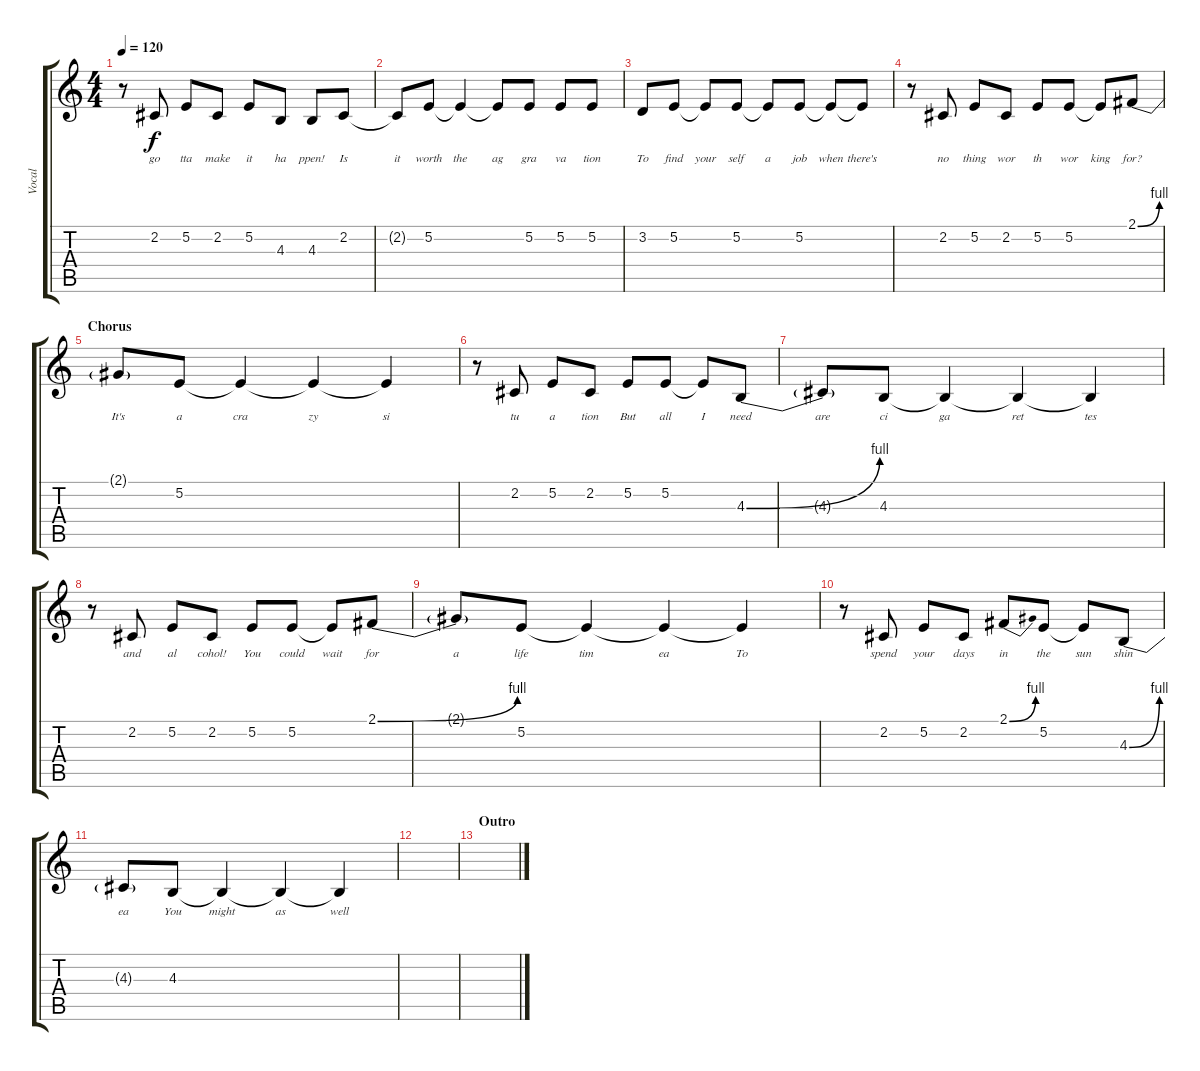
\track ("Vocal" "Vocal") {instrument tenorsax}
\staff {score tabs}
\tuning (E4 B3 G3 D3 A2 E2) {hide}
\ts (4 4)
\tempo 120
\clef g2
\ks c
r.8{dy f} 2.2.8{lyrics (0 "go") lyrics (1 "") lyrics (2 "") lyrics (3 "") lyrics (4 "")} 5.2.8{lyrics (0 "tta") lyrics (1 "") lyrics (2 "") lyrics (3 "") lyrics (4 "")} 2.2.8{lyrics (0 "make") lyrics (1 "") lyrics (2 "") lyrics (3 "") lyrics (4 "")} 5.2.8{lyrics (0 "it") lyrics (1 "") lyrics (2 "") lyrics (3 "") lyrics (4 "")} 4.3.8{lyrics (0 "ha") lyrics (1 "") lyrics (2 "") lyrics (3 "") lyrics (4 "")} 4.3.8{lyrics (0 "ppen!") lyrics (1 "") lyrics (2 "") lyrics (3 "") lyrics (4 "")} 2.2.8{lyrics (0 "Is") lyrics (1 "") lyrics (2 "") lyrics (3 "") lyrics (4 "")} |
2.2{t}.8{lyrics (0 "it") lyrics (1 "") lyrics (2 "") lyrics (3 "") lyrics (4 "")} 5.2.8{lyrics (0 "worth") lyrics (1 "") lyrics (2 "") lyrics (3 "") lyrics (4 "")} 5.2{t}.4{lyrics (0 "the") lyrics (1 "") lyrics (2 "") lyrics (3 "") lyrics (4 "")} 5.2{t}.8{lyrics (0 "ag") lyrics (1 "") lyrics (2 "") lyrics (3 "") lyrics (4 "")} 5.2.8{lyrics (0 "gra") lyrics (1 "") lyrics (2 "") lyrics (3 "") lyrics (4 "")} 5.2.8{lyrics (0 "va") lyrics (1 "") lyrics (2 "") lyrics (3 "") lyrics (4 "")} 5.2.8{lyrics (0 "tion") lyrics (1 "") lyrics (2 "") lyrics (3 "") lyrics (4 "")} |
3.2.8{lyrics (0 "To") lyrics (1 "") lyrics (2 "") lyrics (3 "") lyrics (4 "")} 5.2.8{lyrics (0 "find") lyrics (1 "") lyrics (2 "") lyrics (3 "") lyrics (4 "")} 5.2{t}.8{lyrics (0 "your") lyrics (1 "") lyrics (2 "") lyrics (3 "") lyrics (4 "")} 5.2.8{lyrics (0 "self") lyrics (1 "") lyrics (2 "") lyrics (3 "") lyrics (4 "")} 5.2{t}.8{lyrics (0 "a") lyrics (1 "") lyrics (2 "") lyrics (3 "") lyrics (4 "")} 5.2.8{lyrics (0 "job") lyrics (1 "") lyrics (2 "") lyrics (3 "") lyrics (4 "")} 5.2{t}.8{lyrics (0 "when") lyrics (1 "") lyrics (2 "") lyrics (3 "") lyrics (4 "")} 5.2{t}.8{lyrics (0 "there's") lyrics (1 "") lyrics (2 "") lyrics (3 "") lyrics (4 "")} |
r.8 2.2.8{lyrics (0 "no") lyrics (1 "") lyrics (2 "") lyrics (3 "") lyrics (4 "")} 5.2.8{lyrics (0 "thing") lyrics (1 "") lyrics (2 "") lyrics (3 "") lyrics (4 "")} 2.2.8{lyrics (0 "wor") lyrics (1 "") lyrics (2 "") lyrics (3 "") lyrics (4 "")} 5.2.8{lyrics (0 "th") lyrics (1 "") lyrics (2 "") lyrics (3 "") lyrics (4 "")} 5.2.8{lyrics (0 "wor") lyrics (1 "") lyrics (2 "") lyrics (3 "") lyrics (4 "")} 5.2{t}.8{lyrics (0 "king") lyrics (1 "") lyrics (2 "") lyrics (3 "") lyrics (4 "")} 2.1{be (bend 0 0 60 4)}.8{lyrics (0 "for?") lyrics (1 "") lyrics (2 "") lyrics (3 "") lyrics (4 "")} |
\section ("" "Chorus")
2.1{t}.8{lyrics (0 "It's") lyrics (1 "") lyrics (2 "") lyrics (3 "") lyrics (4 "")} 5.2.8{lyrics (0 "a") lyrics (1 "") lyrics (2 "") lyrics (3 "") lyrics (4 "")} 5.2{t}.4{lyrics (0 "cra") lyrics (1 "") lyrics (2 "") lyrics (3 "") lyrics (4 "")} 5.2{t}.4{lyrics (0 "zy") lyrics (1 "") lyrics (2 "") lyrics (3 "") lyrics (4 "")} 5.2{t}.4{lyrics (0 "si") lyrics (1 "") lyrics (2 "") lyrics (3 "") lyrics (4 "")} |
r.8 2.2.8{lyrics (0 "tu") lyrics (1 "") lyrics (2 "") lyrics (3 "") lyrics (4 "")} 5.2.8{lyrics (0 "a") lyrics (1 "") lyrics (2 "") lyrics (3 "") lyrics (4 "")} 2.2.8{lyrics (0 "tion") lyrics (1 "") lyrics (2 "") lyrics (3 "") lyrics (4 "")} 5.2.8{lyrics (0 "But") lyrics (1 "") lyrics (2 "") lyrics (3 "") lyrics (4 "")} 5.2.8{lyrics (0 "all") lyrics (1 "") lyrics (2 "") lyrics (3 "") lyrics (4 "")} 5.2{t}.8{lyrics (0 "I") lyrics (1 "") lyrics (2 "") lyrics (3 "") lyrics (4 "")} 4.3{be (bend 0 0 60 4)}.8{lyrics (0 "need") lyrics (1 "") lyrics (2 "") lyrics (3 "") lyrics (4 "")} |
4.3{t}.8{lyrics (0 "are") lyrics (1 "") lyrics (2 "") lyrics (3 "") lyrics (4 "")} 4.3.8{lyrics (0 "ci") lyrics (1 "") lyrics (2 "") lyrics (3 "") lyrics (4 "")} 4.3{t}.4{lyrics (0 "ga") lyrics (1 "") lyrics (2 "") lyrics (3 "") lyrics (4 "")} 4.3{t}.4{lyrics (0 "ret") lyrics (1 "") lyrics (2 "") lyrics (3 "") lyrics (4 "")} 4.3{t}.4{lyrics (0 "tes") lyrics (1 "") lyrics (2 "") lyrics (3 "") lyrics (4 "")} |
r.8 2.2.8{lyrics (0 "and") lyrics (1 "") lyrics (2 "") lyrics (3 "") lyrics (4 "")} 5.2.8{lyrics (0 "al") lyrics (1 "") lyrics (2 "") lyrics (3 "") lyrics (4 "")} 2.2.8{lyrics (0 "cohol!") lyrics (1 "") lyrics (2 "") lyrics (3 "") lyrics (4 "")} 5.2.8{lyrics (0 "You") lyrics (1 "") lyrics (2 "") lyrics (3 "") lyrics (4 "")} 5.2.8{lyrics (0 "could") lyrics (1 "") lyrics (2 "") lyrics (3 "") lyrics (4 "")} 5.2{t}.8{lyrics (0 "wait") lyrics (1 "") lyrics (2 "") lyrics (3 "") lyrics (4 "")} 2.1{be (bend 0 0 60 4)}.8{lyrics (0 "for") lyrics (1 "") lyrics (2 "") lyrics (3 "") lyrics (4 "")} |
2.1{t}.8{lyrics (0 "a") lyrics (1 "") lyrics (2 "") lyrics (3 "") lyrics (4 "")} 5.2.8{lyrics (0 "life") lyrics (1 "") lyrics (2 "") lyrics (3 "") lyrics (4 "")} 5.2{t}.4{lyrics (0 "tim") lyrics (1 "") lyrics (2 "") lyrics (3 "") lyrics (4 "")} 5.2{t}.4{lyrics (0 "ea") lyrics (1 "") lyrics (2 "") lyrics (3 "") lyrics (4 "")} 5.2{t}.4{lyrics (0 "To") lyrics (1 "") lyrics (2 "") lyrics (3 "") lyrics (4 "")} |
r.8 2.2.8{lyrics (0 "spend") lyrics (1 "") lyrics (2 "") lyrics (3 "") lyrics (4 "")} 5.2.8{lyrics (0 "your") lyrics (1 "") lyrics (2 "") lyrics (3 "") lyrics (4 "")} 2.2.8{lyrics (0 "days") lyrics (1 "") lyrics (2 "") lyrics (3 "") lyrics (4 "")} 2.1{be (bend 0 0 60 4)}.8{lyrics (0 "in") lyrics (1 "") lyrics (2 "") lyrics (3 "") lyrics (4 "")} 5.2.8{lyrics (0 "the") lyrics (1 "") lyrics (2 "") lyrics (3 "") lyrics (4 "")} 5.2{t}.8{lyrics (0 "sun") lyrics (1 "") lyrics (2 "") lyrics (3 "") lyrics (4 "")} 4.3{be (bend 0 0 60 4)}.8{lyrics (0 "shin") lyrics (1 "") lyrics (2 "") lyrics (3 "") lyrics (4 "")} |
4.3{t}.8{lyrics (0 "ea") lyrics (1 "") lyrics (2 "") lyrics (3 "") lyrics (4 "")} 4.3.8{lyrics (0 "You") lyrics (1 "") lyrics (2 "") lyrics (3 "") lyrics (4 "")} 4.3{t}.4{lyrics (0 "might") lyrics (1 "") lyrics (2 "") lyrics (3 "") lyrics (4 "")} 4.3{t}.4{lyrics (0 "as") lyrics (1 "") lyrics (2 "") lyrics (3 "") lyrics (4 "")} 4.3{t}.4{lyrics (0 "well") lyrics (1 "") lyrics (2 "") lyrics (3 "") lyrics (4 "")} |
|
\section ("" "Outro")
